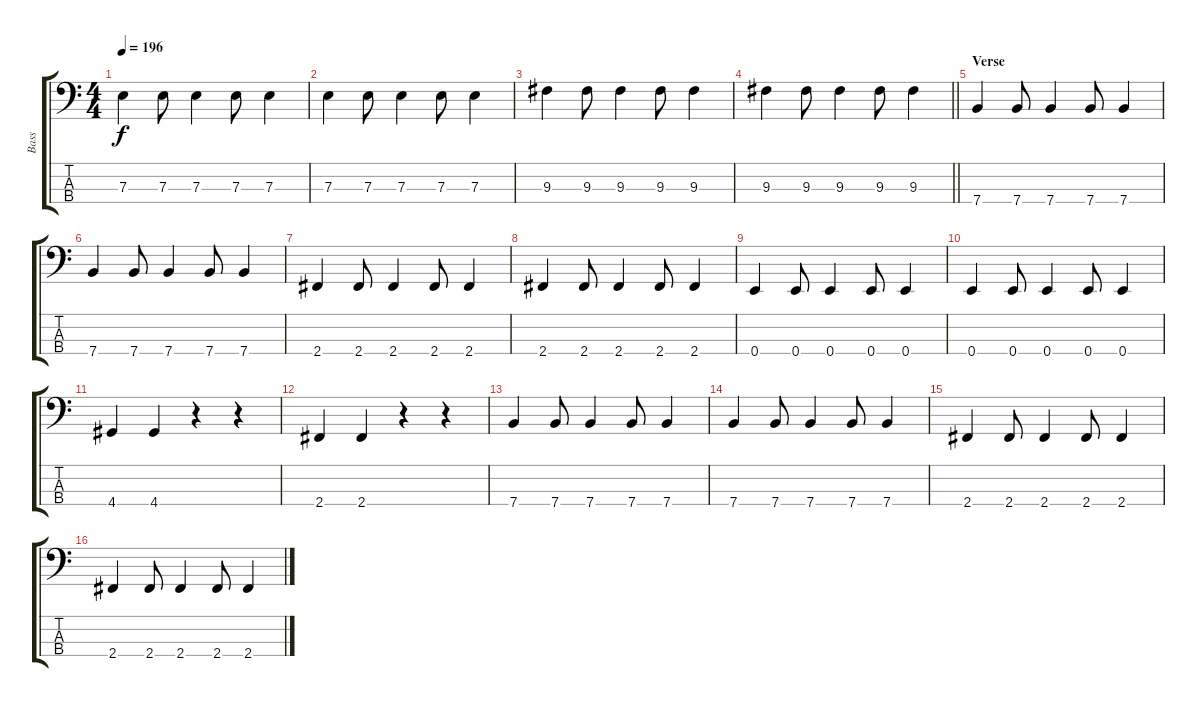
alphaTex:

\track ("Bass" "Bass") {instrument electricbasspick}
\staff {score tabs}
\tuning (G2 D2 A1 E1) {hide}
\ts (4 4)
\tempo 196
\clef f4
\ks c
7.3.4{dy f} 7.3.8 7.3.4 7.3.8 7.3.4 |
7.3.4 7.3.8 7.3.4 7.3.8 7.3.4 |
9.3.4 9.3.8 9.3.4 9.3.8 9.3.4 |
\barLineRight lightlight
9.3.4 9.3.8 9.3.4 9.3.8 9.3.4 |
\section ("" "Verse")
7.4.4 7.4.8 7.4.4 7.4.8 7.4.4 |
7.4.4 7.4.8 7.4.4 7.4.8 7.4.4 |
2.4.4 2.4.8 2.4.4 2.4.8 2.4.4 |
2.4.4 2.4.8 2.4.4 2.4.8 2.4.4 |
0.4.4 0.4.8 0.4.4 0.4.8 0.4.4 |
0.4.4 0.4.8 0.4.4 0.4.8 0.4.4 |
4.4.4 4.4.4 r.4 r.4 |
2.4.4 2.4.4 r.4 r.4 |
7.4.4 7.4.8 7.4.4 7.4.8 7.4.4 |
7.4.4 7.4.8 7.4.4 7.4.8 7.4.4 |
2.4.4 2.4.8 2.4.4 2.4.8 2.4.4 |
2.4.4 2.4.8 2.4.4 2.4.8 2.4.4
